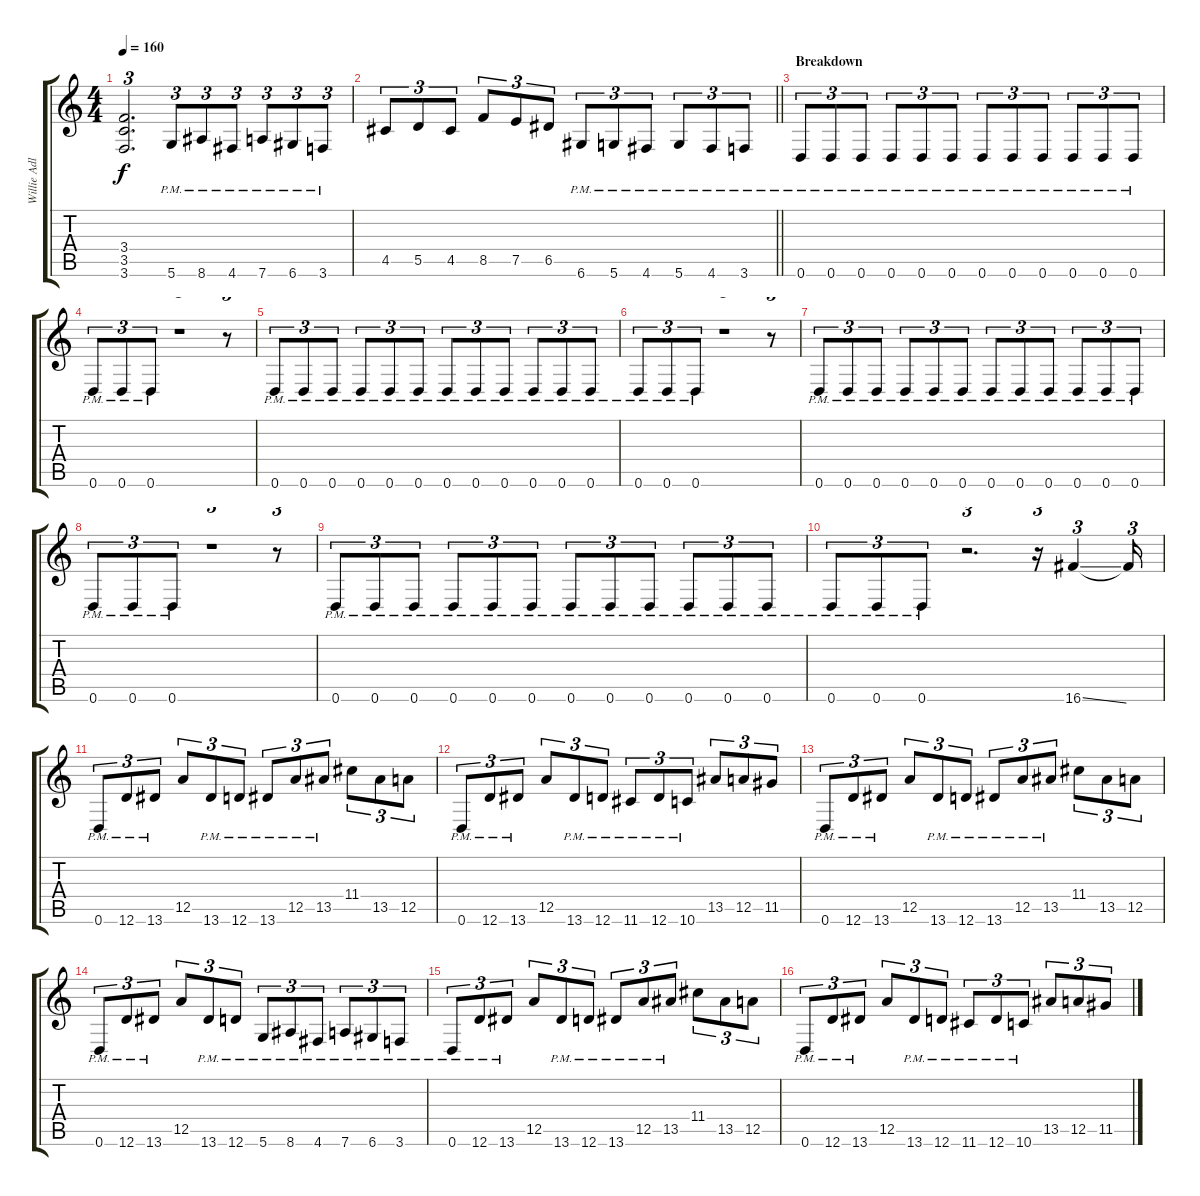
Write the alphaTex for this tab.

\track ("Willie Adler - Rhythm" "Willie Adl") {instrument distortionguitar}
\staff {score tabs}
\tuning (E4 B3 G3 D3 A2 D2) {hide}
\ts (4 4)
\tempo 160
\clef g2
\ks c
(3.4 3.5 3.6).2{d tu (3 2) dy f} 5.6{pm}.8{tu (3 2)} 8.6{pm}.8{tu (3 2)} 4.6{pm}.8{tu (3 2)} 7.6{pm}.8{tu (3 2)} 6.6{pm}.8{tu (3 2)} 3.6{pm}.8{tu (3 2)} |
\barLineRight lightlight
4.5.8{tu (3 2)} 5.5.8{tu (3 2)} 4.5.8{tu (3 2)} 8.5.8{tu (3 2)} 7.5.8{tu (3 2)} 6.5.8{tu (3 2)} 6.6{pm}.8{tu (3 2)} 5.6{pm}.8{tu (3 2)} 4.6{pm}.8{tu (3 2)} 5.6{pm}.8{tu (3 2)} 4.6{pm}.8{tu (3 2)} 3.6{pm}.8{tu (3 2)} |
\section ("" "Breakdown")
0.6{pm}.8{tu (3 2)} 0.6{pm}.8{tu (3 2)} 0.6{pm}.8{tu (3 2)} 0.6{pm}.8{tu (3 2)} 0.6{pm}.8{tu (3 2)} 0.6{pm}.8{tu (3 2)} 0.6{pm}.8{tu (3 2)} 0.6{pm}.8{tu (3 2)} 0.6{pm}.8{tu (3 2)} 0.6{pm}.8{tu (3 2)} 0.6{pm}.8{tu (3 2)} 0.6{pm}.8{tu (3 2)} |
0.6{pm}.8{tu (3 2)} 0.6{pm}.8{tu (3 2)} 0.6{pm}.8{tu (3 2)} r.1{tu (3 2)} r.8{tu (3 2)} |
0.6{pm}.8{tu (3 2)} 0.6{pm}.8{tu (3 2)} 0.6{pm}.8{tu (3 2)} 0.6{pm}.8{tu (3 2)} 0.6{pm}.8{tu (3 2)} 0.6{pm}.8{tu (3 2)} 0.6{pm}.8{tu (3 2)} 0.6{pm}.8{tu (3 2)} 0.6{pm}.8{tu (3 2)} 0.6{pm}.8{tu (3 2)} 0.6{pm}.8{tu (3 2)} 0.6{pm}.8{tu (3 2)} |
0.6{pm}.8{tu (3 2)} 0.6{pm}.8{tu (3 2)} 0.6{pm}.8{tu (3 2)} r.1{tu (3 2)} r.8{tu (3 2)} |
0.6{pm}.8{tu (3 2)} 0.6{pm}.8{tu (3 2)} 0.6{pm}.8{tu (3 2)} 0.6{pm}.8{tu (3 2)} 0.6{pm}.8{tu (3 2)} 0.6{pm}.8{tu (3 2)} 0.6{pm}.8{tu (3 2)} 0.6{pm}.8{tu (3 2)} 0.6{pm}.8{tu (3 2)} 0.6{pm}.8{tu (3 2)} 0.6{pm}.8{tu (3 2)} 0.6{pm}.8{tu (3 2)} |
0.6{pm}.8{tu (3 2)} 0.6{pm}.8{tu (3 2)} 0.6{pm}.8{tu (3 2)} r.1{tu (3 2)} r.8{tu (3 2)} |
0.6{pm}.8{tu (3 2)} 0.6{pm}.8{tu (3 2)} 0.6{pm}.8{tu (3 2)} 0.6{pm}.8{tu (3 2)} 0.6{pm}.8{tu (3 2)} 0.6{pm}.8{tu (3 2)} 0.6{pm}.8{tu (3 2)} 0.6{pm}.8{tu (3 2)} 0.6{pm}.8{tu (3 2)} 0.6{pm}.8{tu (3 2)} 0.6{pm}.8{tu (3 2)} 0.6{pm}.8{tu (3 2)} |
0.6{pm}.8{tu (3 2)} 0.6{pm}.8{tu (3 2)} 0.6{pm}.8{tu (3 2)} r.2{d tu (3 2)} r.16{tu (3 2)} 16.6{ss}.4{tu (3 2)} 16.6{t}.16{tu (3 2)} |
0.6{pm}.8{tu (3 2)} 12.6{pm}.8{tu (3 2)} 13.6{pm}.8{tu (3 2)} 12.5.8{tu (3 2)} 13.6{pm}.8{tu (3 2)} 12.6{pm}.8{tu (3 2)} 13.6{pm}.8{tu (3 2)} 12.5{pm}.8{tu (3 2)} 13.5{pm}.8{tu (3 2)} 11.4.8{tu (3 2)} 13.5.8{tu (3 2)} 12.5.8{tu (3 2)} |
0.6{pm}.8{tu (3 2)} 12.6{pm}.8{tu (3 2)} 13.6{pm}.8{tu (3 2)} 12.5.8{tu (3 2)} 13.6{pm}.8{tu (3 2)} 12.6{pm}.8{tu (3 2)} 11.6{pm}.8{tu (3 2)} 12.6{pm}.8{tu (3 2)} 10.6{pm}.8{tu (3 2)} 13.5.8{tu (3 2)} 12.5.8{tu (3 2)} 11.5.8{tu (3 2)} |
0.6{pm}.8{tu (3 2)} 12.6{pm}.8{tu (3 2)} 13.6{pm}.8{tu (3 2)} 12.5.8{tu (3 2)} 13.6{pm}.8{tu (3 2)} 12.6{pm}.8{tu (3 2)} 13.6{pm}.8{tu (3 2)} 12.5{pm}.8{tu (3 2)} 13.5{pm}.8{tu (3 2)} 11.4.8{tu (3 2)} 13.5.8{tu (3 2)} 12.5.8{tu (3 2)} |
0.6{pm}.8{tu (3 2)} 12.6{pm}.8{tu (3 2)} 13.6{pm}.8{tu (3 2)} 12.5.8{tu (3 2)} 13.6{pm}.8{tu (3 2)} 12.6{pm}.8{tu (3 2)} 5.6{pm}.8{tu (3 2)} 8.6{pm}.8{tu (3 2)} 4.6{pm}.8{tu (3 2)} 7.6{pm}.8{tu (3 2)} 6.6{pm}.8{tu (3 2)} 3.6{pm}.8{tu (3 2)} |
0.6{pm}.8{tu (3 2)} 12.6{pm}.8{tu (3 2)} 13.6{pm}.8{tu (3 2)} 12.5.8{tu (3 2)} 13.6{pm}.8{tu (3 2)} 12.6{pm}.8{tu (3 2)} 13.6{pm}.8{tu (3 2)} 12.5{pm}.8{tu (3 2)} 13.5{pm}.8{tu (3 2)} 11.4.8{tu (3 2)} 13.5.8{tu (3 2)} 12.5.8{tu (3 2)} |
0.6{pm}.8{tu (3 2)} 12.6{pm}.8{tu (3 2)} 13.6{pm}.8{tu (3 2)} 12.5.8{tu (3 2)} 13.6{pm}.8{tu (3 2)} 12.6{pm}.8{tu (3 2)} 11.6{pm}.8{tu (3 2)} 12.6{pm}.8{tu (3 2)} 10.6{pm}.8{tu (3 2)} 13.5.8{tu (3 2)} 12.5.8{tu (3 2)} 11.5.8{tu (3 2)}
